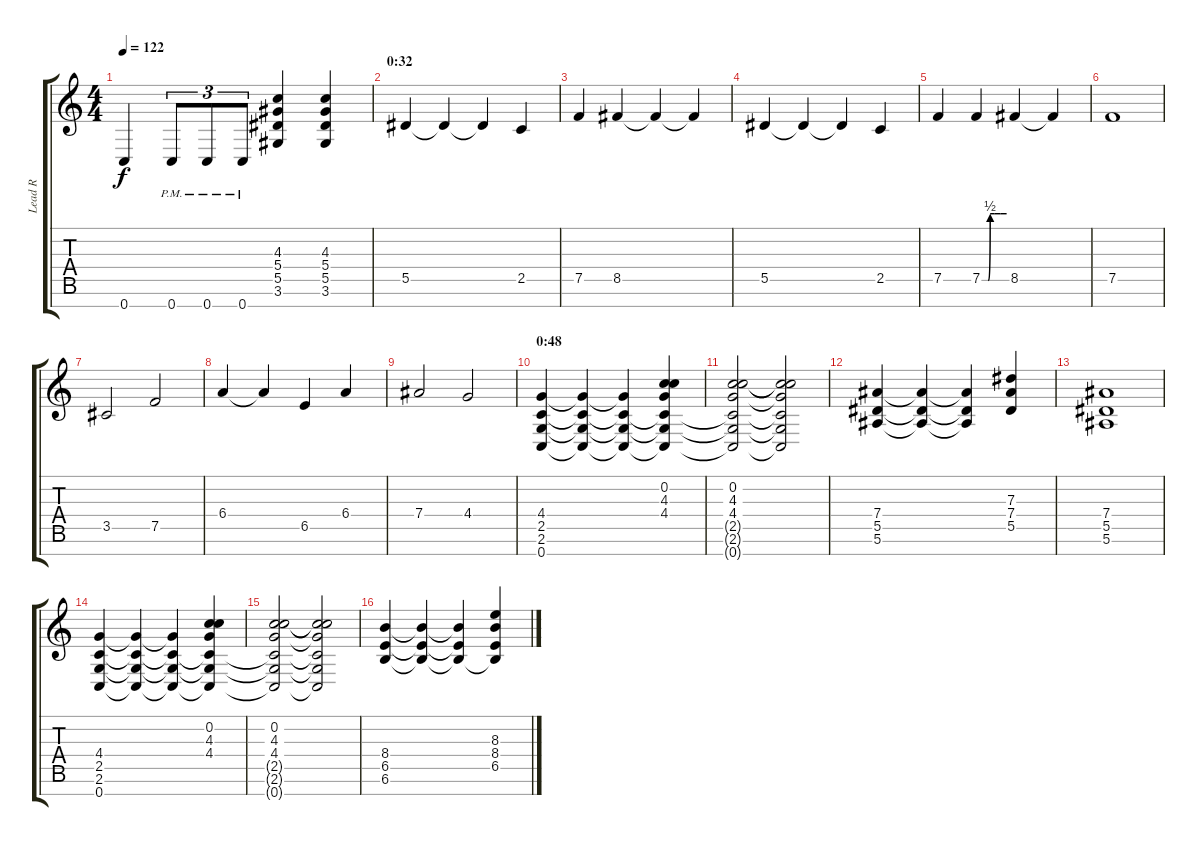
\track ("Lead R" "Lead R") {instrument overdrivenguitar}
\staff {score tabs}
\tuning (F4 C4 Ab3 Eb3 Bb2 F2 C2) {hide}
\ts (4 4)
\tempo 122
\clef g2
\ks c
0.7.4{dy f} 0.7{pm}.8{tu (3 2)} 0.7{pm}.8{tu (3 2)} 0.7{pm}.8{tu (3 2)} (4.3 5.4 5.5 3.6).4 (4.3 5.4 5.5 3.6).4 |
\section ("" "0:32")
5.5.4 5.5{t}.4 5.5{t}.4 2.5.4 |
7.5.4 8.5.4 8.5{t}.4 8.5{t}.4 |
5.5.4 5.5{t}.4 5.5{t}.4 2.5.4 |
7.5.4 7.5{be (custom 0 0 15 0 20 2 30 2 45 2 60 2)}.4 8.5.4 8.5{t}.4 |
7.5.1 |
3.5.2 7.5.2 |
6.4.4 6.4{t}.4 6.5.4 6.4.4 |
7.4.2 4.4.2 |
\section ("" "0:48")
(4.4 2.5 2.6 0.7).4 (4.4{t} 2.5{t} 2.6{t} 0.7{t}).4 (4.4{t} 2.5{t} 2.6{t} 0.7{t}).4 (0.2 4.3 4.4 2.5{t} 2.6{t} 0.7{t}).4 |
(0.2 4.3 4.4 2.5{t} 2.6{t} 0.7{t}).2 (0.2{t} 4.3{t} 4.4{t} 2.5{t} 2.6{t} 0.7{t}).2 |
(7.4 5.5 5.6).4 (7.4{t} 5.5{t} 5.6{t}).4 (7.4{t} 5.5{t} 5.6{t}).4 (7.3 7.4 5.5).4 |
(7.4 5.5 5.6).1 |
(4.4 2.5 2.6 0.7).4 (4.4{t} 2.5{t} 2.6{t} 0.7{t}).4 (4.4{t} 2.5{t} 2.6{t} 0.7{t}).4 (0.2 4.3 4.4 2.5{t} 2.6{t} 0.7{t}).4 |
(0.2 4.3 4.4 2.5{t} 2.6{t} 0.7{t}).2 (0.2{t} 4.3{t} 4.4{t} 2.5{t} 2.6{t} 0.7{t}).2 |
(8.4 6.5 6.6).4 (8.4{t} 6.5{t} 6.6{t}).4 (8.4{t} 6.5{t} 6.6{t}).4 (8.3 8.4 6.5 6.6{t}).4
